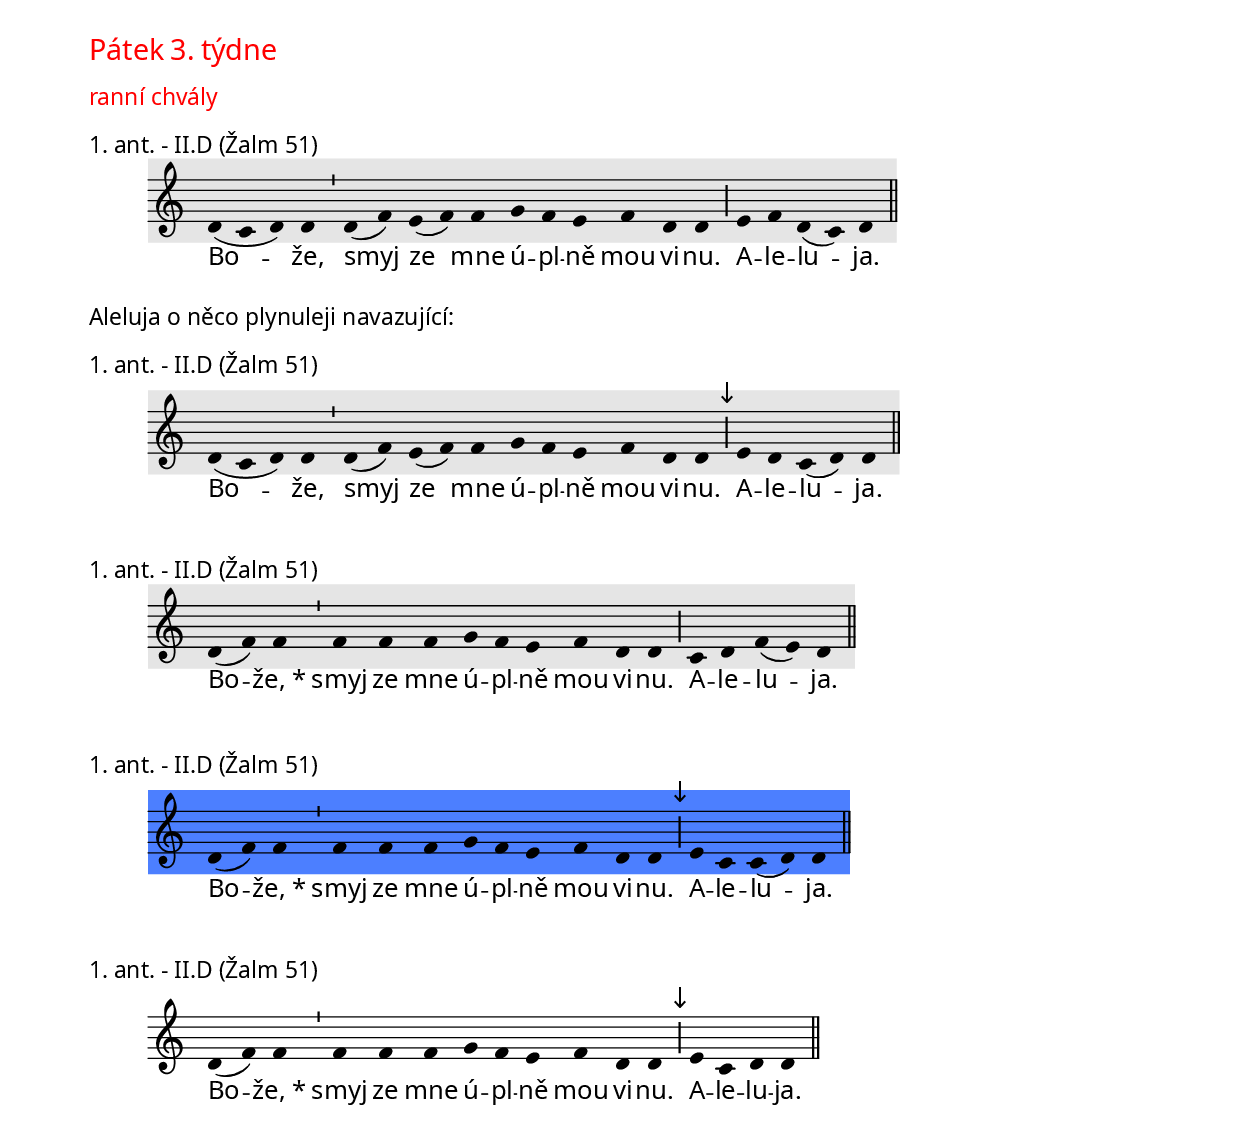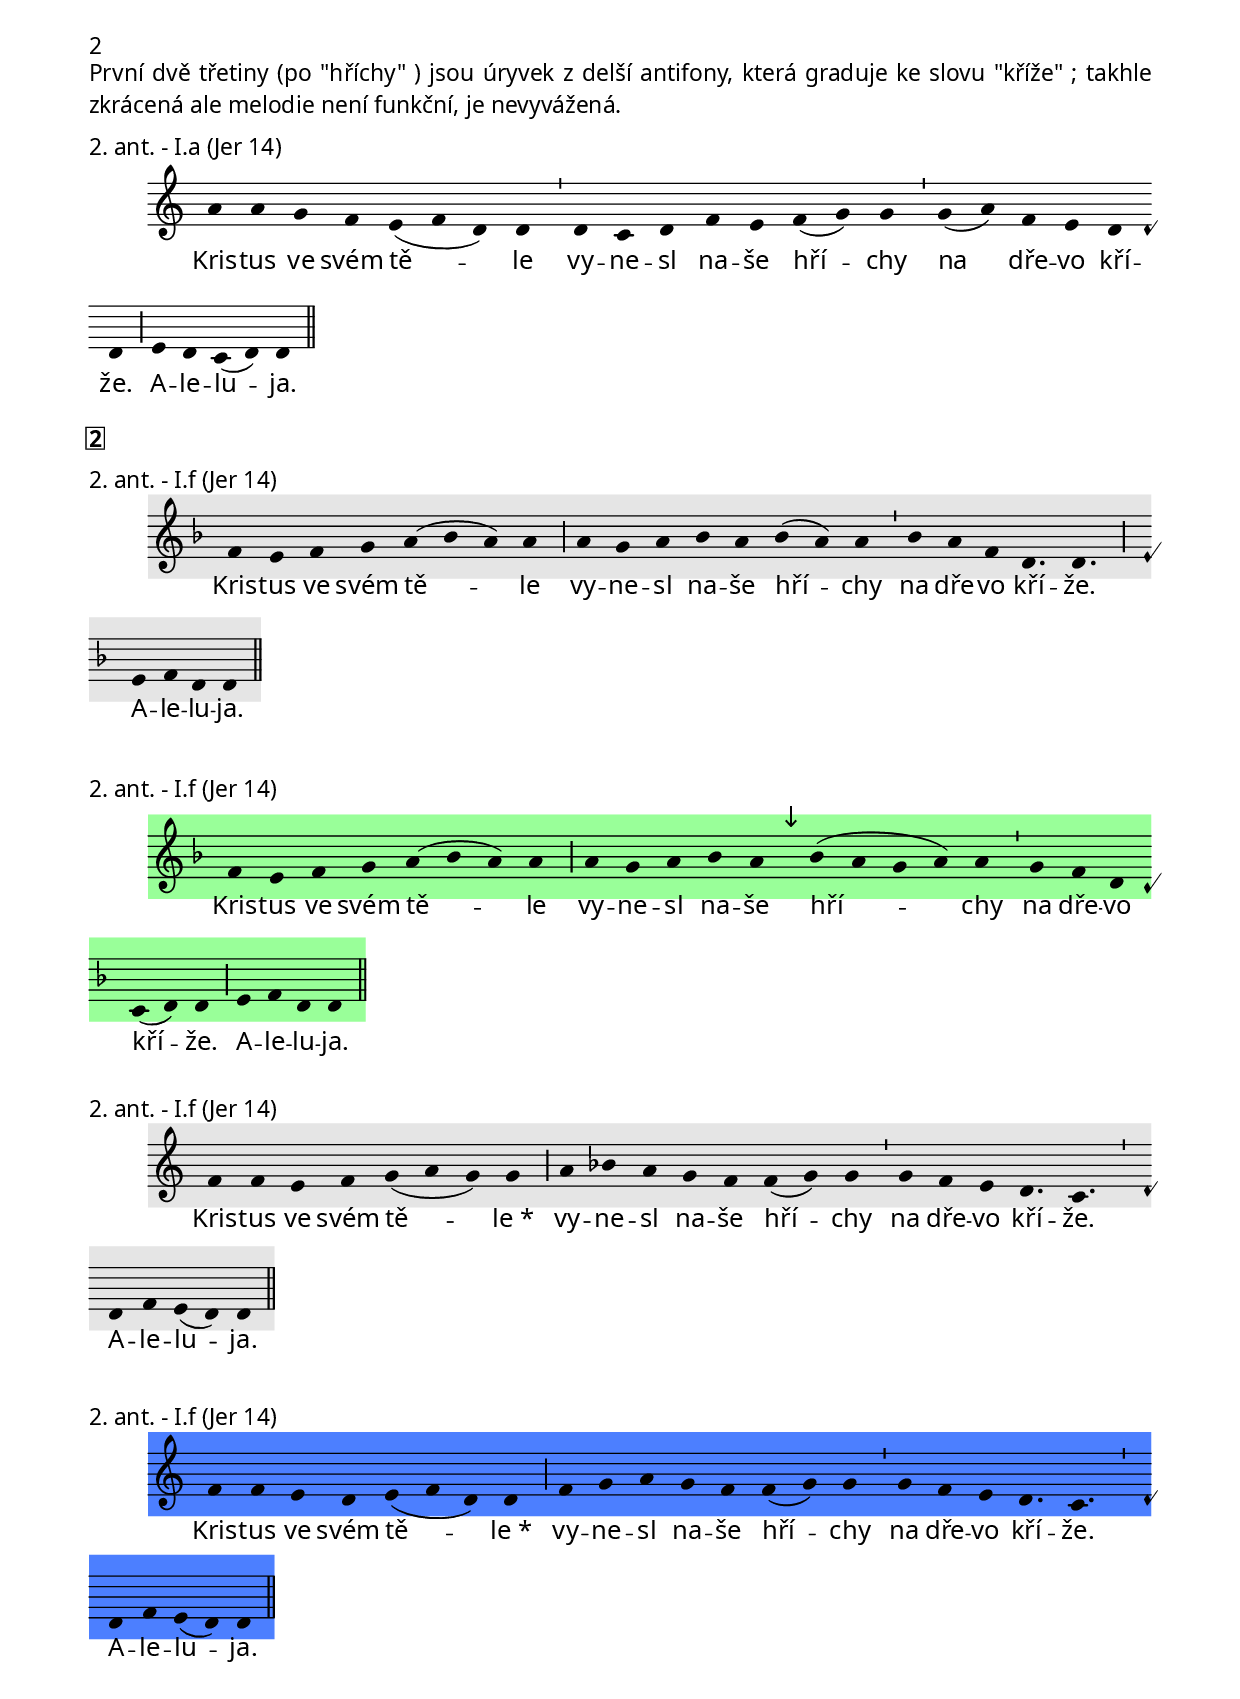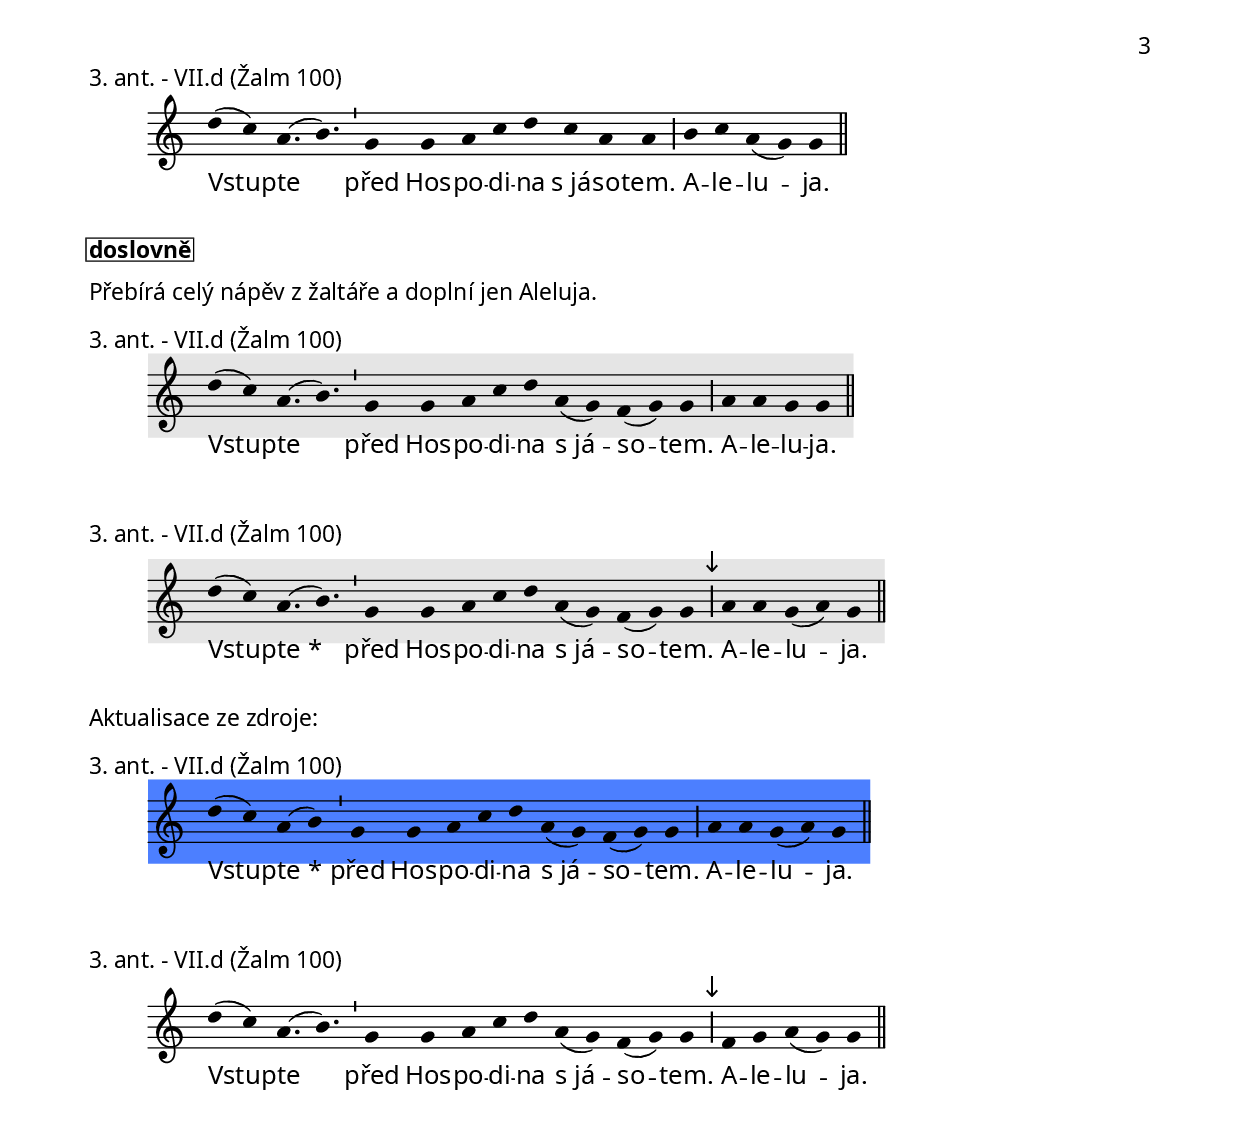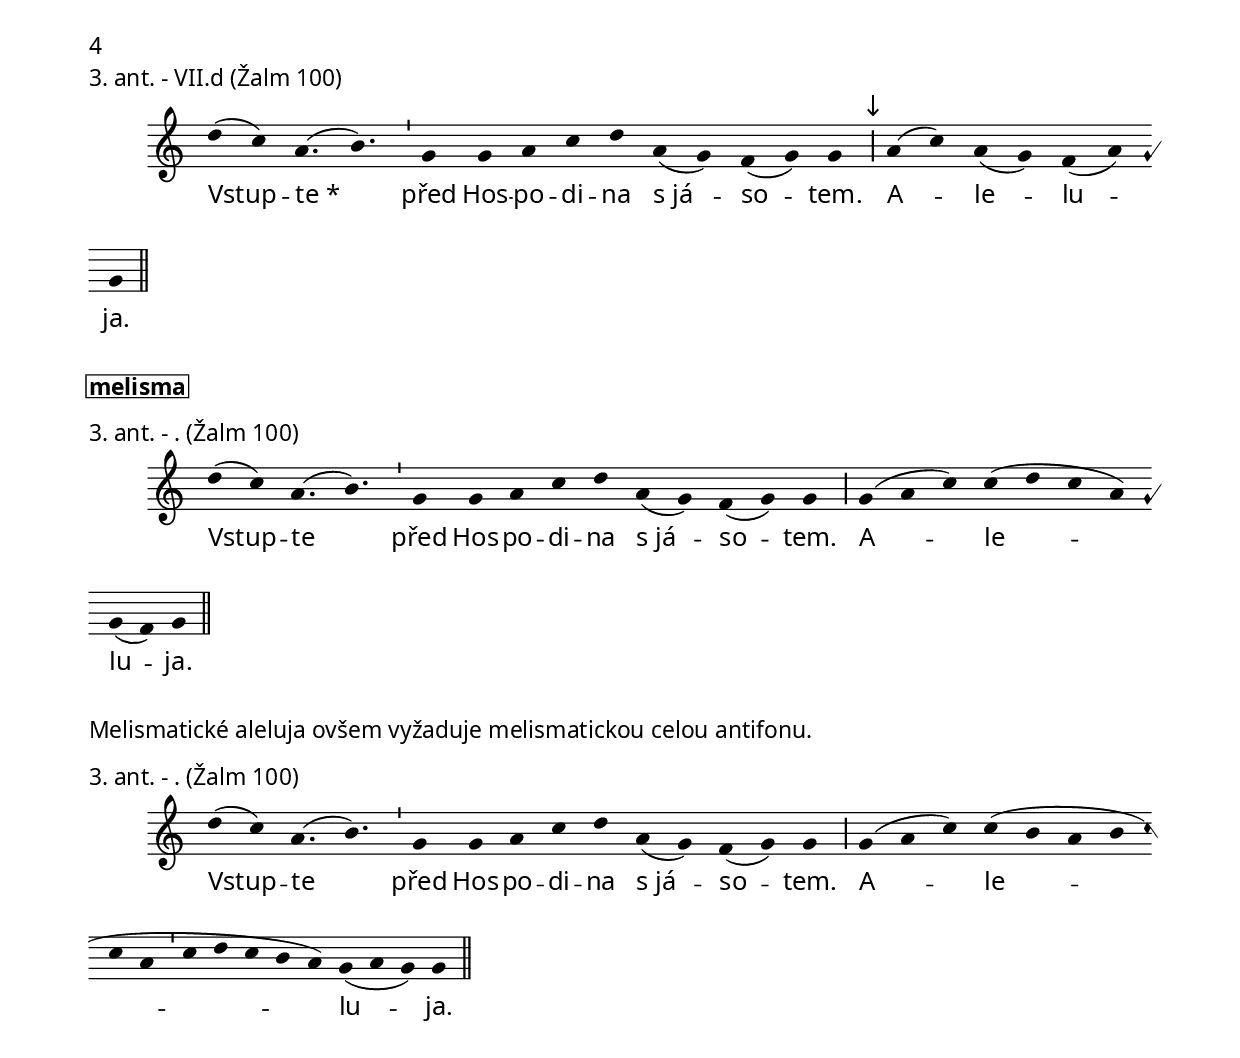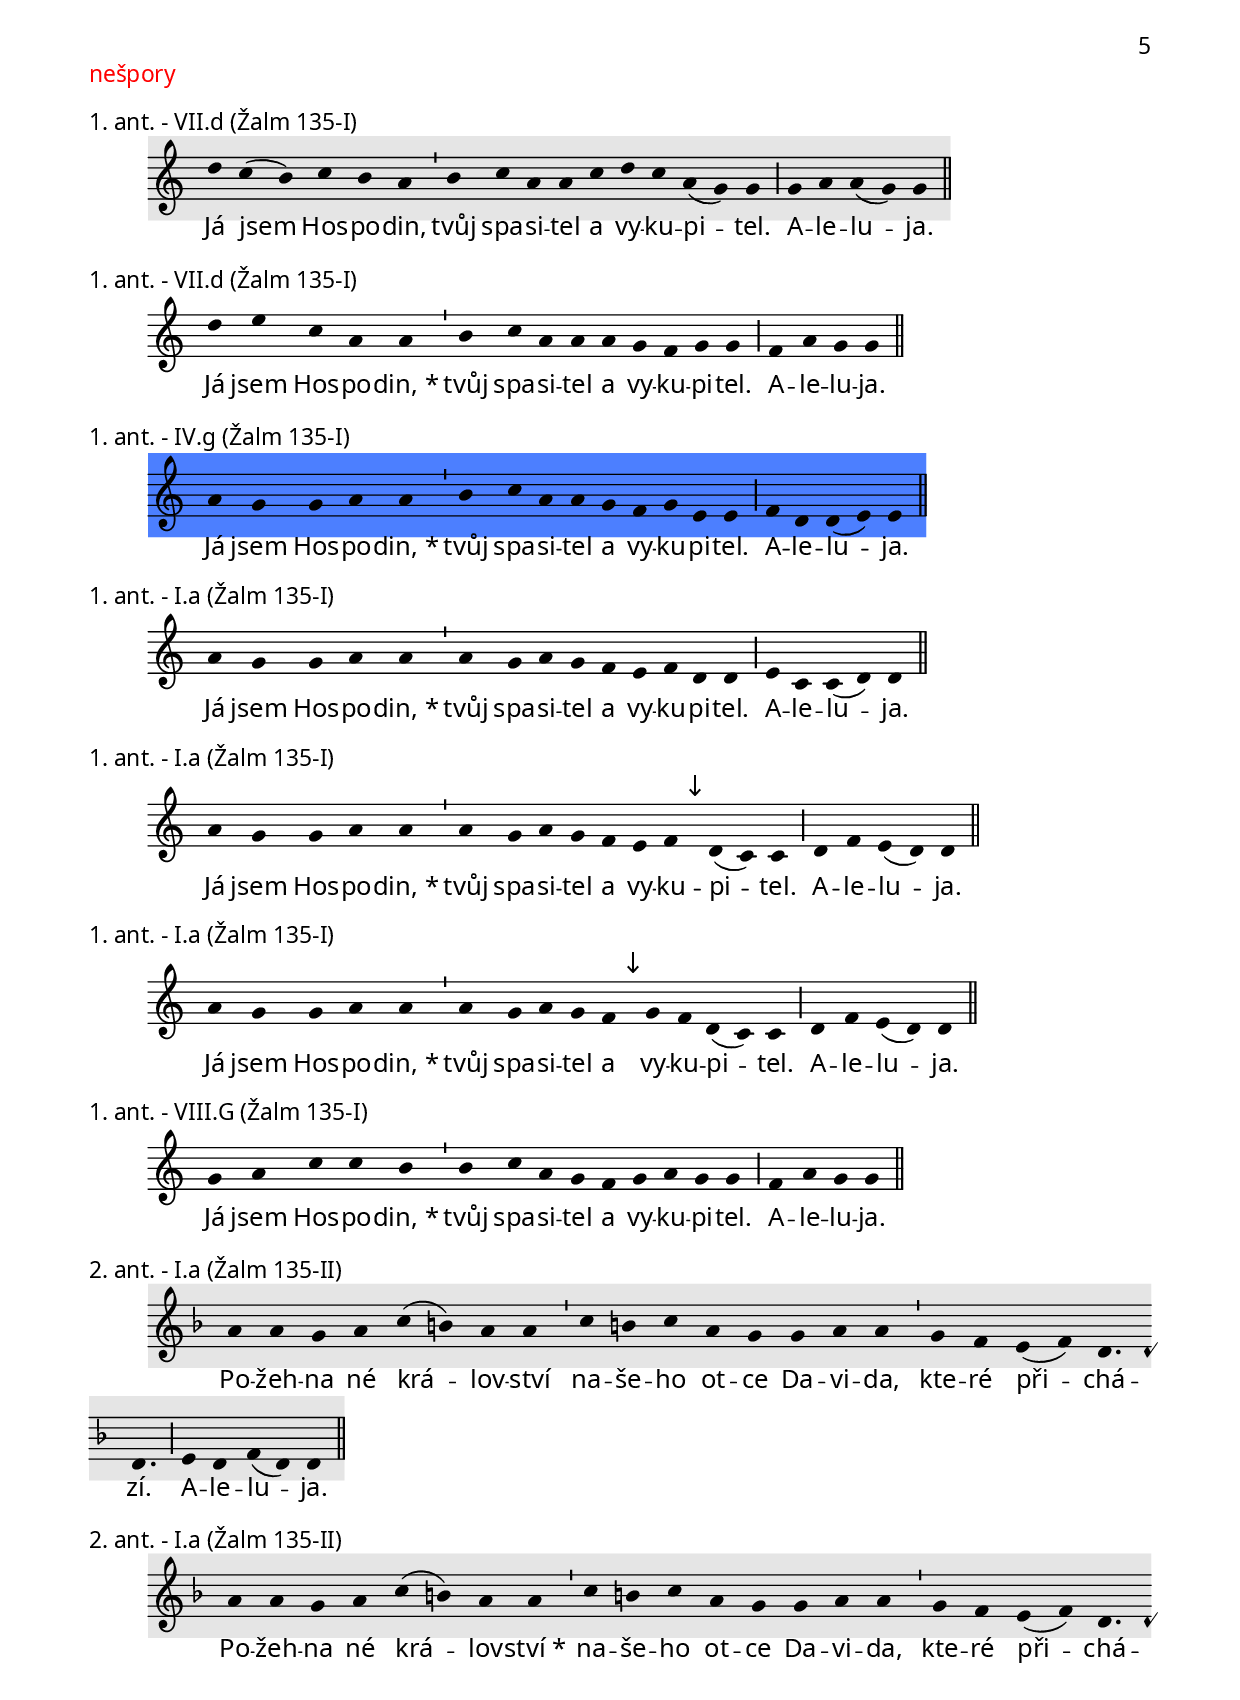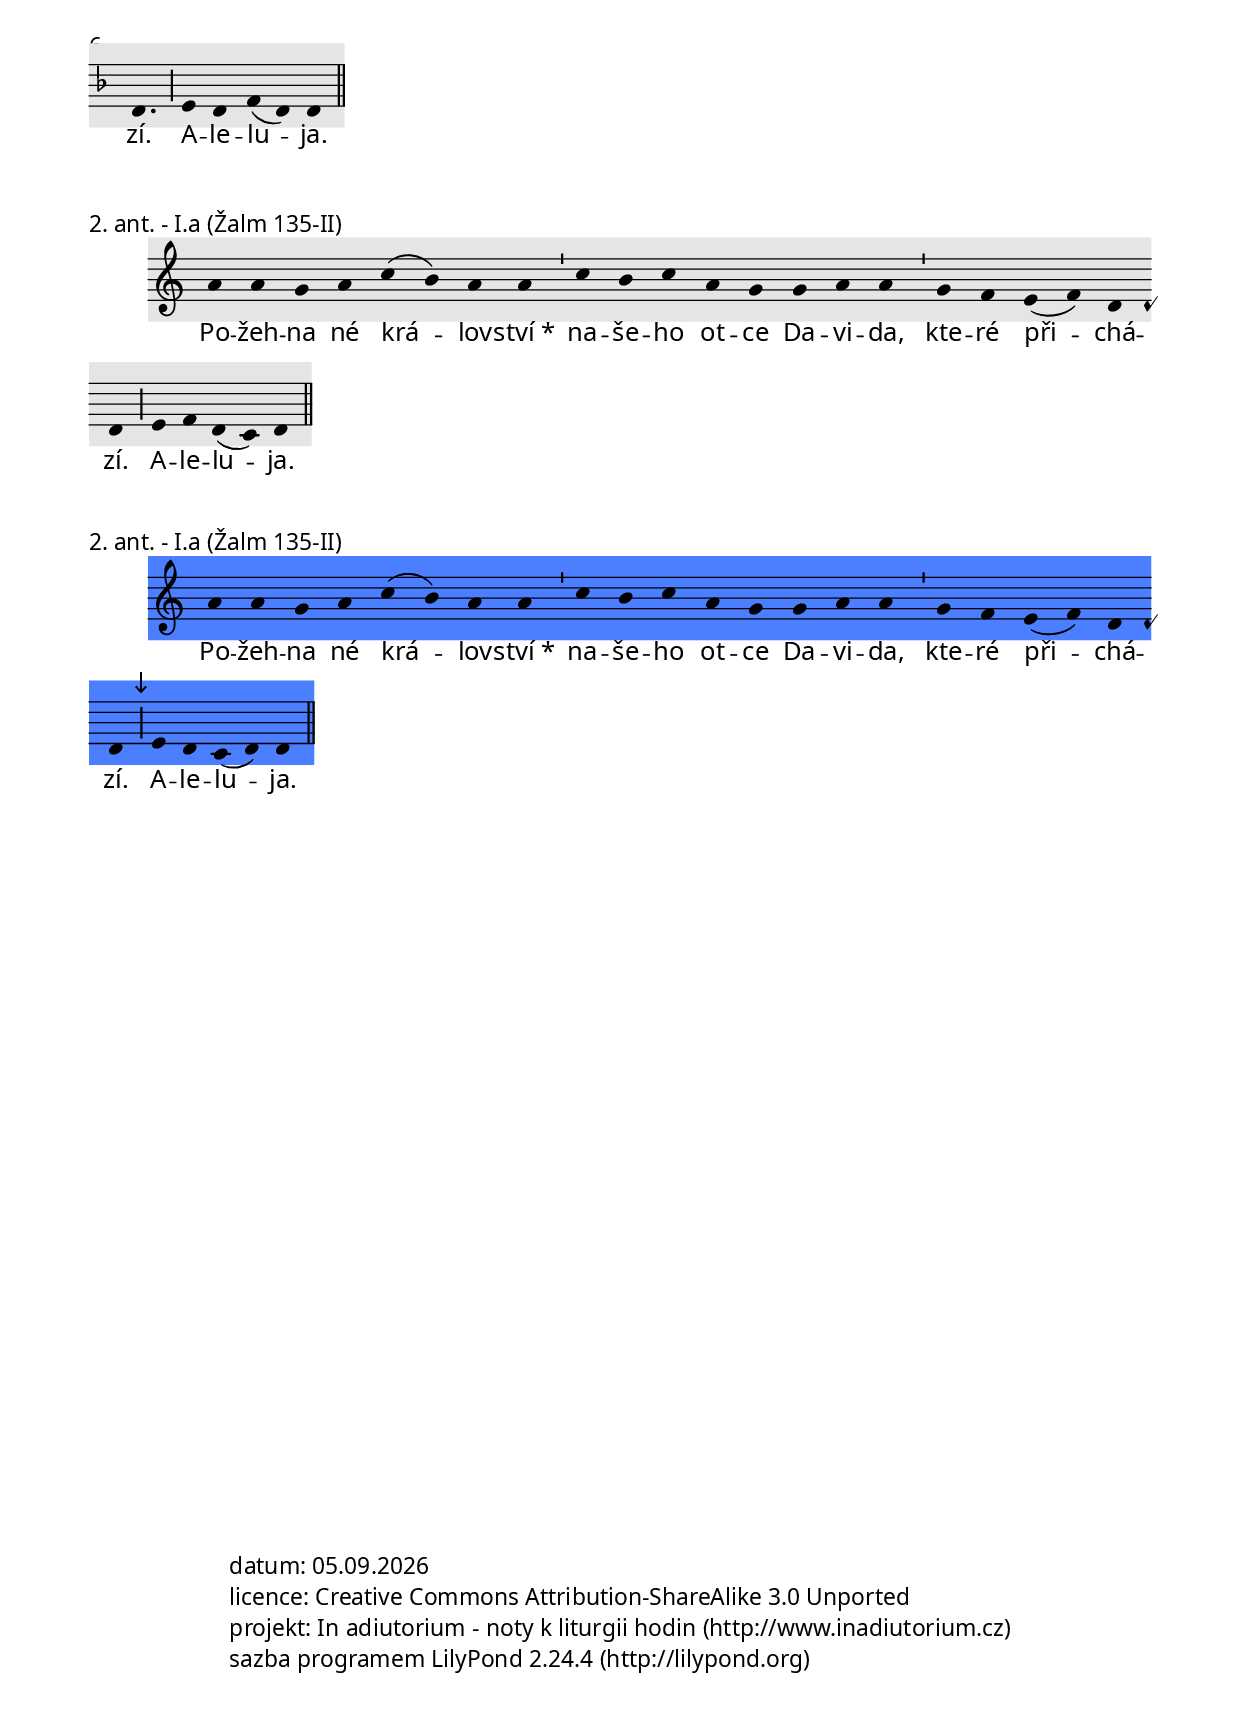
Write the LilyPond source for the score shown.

\include "../spolecne.ly"

\markup {\nadpisDen {Pátek 3. týdne}}

\markup {\nadpisHodinka {"ranní chvály"}}

\score {
  \relative c' {
    \zvyraznovacSedy
    \choralniRezim
    d4( c d) d \barMin
    d( f) e( f) f g f e f d d \barMaior
    e f d( c) d \barFinalis
  }
  \addlyrics {
    Bo -- že,
    smyj ze mne ú -- pl -- ně mou vi -- nu.
    A -- le -- lu -- ja.
  }
  \header {
    quid = "1. ant."
    modus = "II"
    differentia = "D"
    psalmus = "Žalm 51"
    id = ""
    piece = \markup {\sestavTitulek}
  }
}

\markup{Aleluja o něco plynuleji navazující:}

\score {
  \relative c' {
    \zvyraznovacSedy
    \choralniRezim
    d4( c d) d \barMin
    d( f) e( f) f g f e f d d \barMaior
    \mark\sipka e d c( d) d \barFinalis
  }
  \addlyrics {
    Bo -- že,
    smyj ze mne ú -- pl -- ně mou vi -- nu.
    A -- le -- lu -- ja.
  }
  \header {
    quid = "1. ant."
    modus = "II"
    differentia = "D"
    psalmus = "Žalm 51"
    id = "rch-a1"
    piece = \markup {\sestavTitulek}
  }
}

\score {
  \relative c' {
    \zvyraznovacSedy
    \choralniRezim
    d4( f) f \barMin
    f f f g f e f d d \barMaior
    c d f( e) d \barFinalis
  }
  \addlyrics {
    Bo -- že,_*
    smyj ze mne ú -- pl -- ně mou vi -- nu.
    A -- le -- lu -- ja.
  }
  \header {
    quid = "1. ant."
    modus = "II"
    differentia = "D"
    psalmus = "Žalm 51"
    id = "rch-a1"
    piece = \markup {\sestavTitulek}
  }
}

\score {
  \relative c' {
    \zvyraznovacModry
    \choralniRezim
    d4( f) f \barMin
    f f f g f e f d d \barMaior
    \mark\sipka e c c( d) d \barFinalis
  }
  \addlyrics {
    Bo -- že,_*
    smyj ze mne ú -- pl -- ně mou vi -- nu.
    A -- le -- lu -- ja.
  }
  \header {
    quid = "1. ant."
    modus = "II"
    differentia = "D"
    psalmus = "Žalm 51"
    id = "rch-a1"
    piece = \markup {\sestavTitulek}
  }
}

\score {
  \relative c' {
    \choralniRezim
    d4( f) f \barMin
    f f f g f e f d d \barMaior
    \mark\sipka e c d d \barFinalis
  }
  \addlyrics {
    Bo -- že,_*
    smyj ze mne ú -- pl -- ně mou vi -- nu.
    A -- le -- lu -- ja.
  }
  \header {
    quid = "1. ant."
    modus = "II"
    differentia = "D"
    psalmus = "Žalm 51"
    id = "rch-a1"
    piece = \markup {\sestavTitulek}
  }
}

\pageBreak

\markup\justify{První dvě třetiny (po "\"hříchy\"") jsou úryvek z delší antifony, která
graduje ke slovu "\"kříže\""; takhle zkrácená ale melodie není
funkční, je nevyvážená.}

\score {
  \relative c'' {
    \choralniRezim
    a4 a g4 f e( f d) d \barMin
    d c d f e f( g) g \barMin g( a) f e d d \barMaior
    e d c( d) d \barFinalis
  }
  \addlyrics {
    Kris -- tus ve svém tě -- le
    vy -- ne -- sl na -- še hří -- chy na dře -- vo kří -- že.
    A -- le -- lu -- ja.
  }
  \header {
    quid = "2. ant."
    modus = "I"
    differentia = "a"
    psalmus = "Jer 14"
    id = ""
    fons = "Svatý týden - Květná neděle - 2. nešp. - 3.ant. (první část, upravena)"
    piece = \markup {\sestavTitulek}
  }
}

\markup\nadpisSkupiny{2}

\score {
  \relative c' {
    \zvyraznovacSedy
    \choralniRezim
    \key f \major
    f4 e f g a( bes a) a \barMaior
    a g a bes a bes( a) a \barMin
    bes a f d4. d \barMaior
    e4 f d d \barFinalis
  }
  \addlyrics {
    Kris -- tus ve svém tě -- le
    vy -- ne -- sl na -- še hří -- chy
    na dře -- vo kří -- že.
    A -- le -- lu -- ja.
  }
  \header {
    quid = "2. ant."
    modus = "I"
    differentia = "f"
    psalmus = "Jer 14"
    placet = "netypický závěr; nepříliš zpěvná"
    id = "rch-a2"
    piece = \markup {\sestavTitulek}
  }
}

\score {
  \relative c' {
    \zvyraznovacZelenyII
    \choralniRezim
    \key f \major
    f4 e f g a( bes a) a \barMaior
    a g a bes a \mark\sipka bes( a g a) a \barMin
    g f d c( d) d \barMaior
    e4 f d d \barFinalis
  }
  \addlyrics {
    Kris -- tus ve svém tě -- le
    vy -- ne -- sl na -- še hří -- chy
    na dře -- vo kří -- že.
    A -- le -- lu -- ja.
  }
  \header {
    quid = "2. ant."
    modus = "I"
    differentia = "f"
    psalmus = "Jer 14"
    id = ""
    piece = \markup {\sestavTitulek}
  }
}

\score {
  \relative c' {
    \zvyraznovacSedy
    \choralniRezim
    f4 f e f g( a g) g \barMaior
    a bes a g f f( g) g \barMin
    g f e d4. c \barMin
    d4 f e( d) d \barFinalis
  }
  \addlyrics {
    Kris -- tus ve svém tě -- le_*
    vy -- ne -- sl na -- še hří -- chy
    na dře -- vo kří -- že.
    A -- le -- lu -- ja.
  }
  \header {
    quid = "2. ant."
    modus = "I"
    differentia = "f"
    psalmus = "Jer 14"
    id = "rch-a2"
    piece = \markup {\sestavTitulek}
  }
}

\score {
  \relative c' {
    \zvyraznovacModry
    \choralniRezim
    f4 f e d e( f d) d \barMaior
    f g a g f f( g) g \barMin
    g f e d4. c \barMin
    d4 f e( d) d \barFinalis
  }
  \addlyrics {
    Kris -- tus ve svém tě -- le_*
    vy -- ne -- sl na -- še hří -- chy
    na dře -- vo kří -- že.
    A -- le -- lu -- ja.
  }
  \header {
    quid = "2. ant."
    modus = "I"
    differentia = "f"
    psalmus = "Jer 14"
    id = "rch-a2"
    piece = \markup {\sestavTitulek}
  }
}

\pageBreak

\score {
  \relative c'' {
    \choralniRezim
    d4( c) a4.( b) \barMin g4 g a c d c a a \barMaior
    b c a( g) g \barFinalis
  }
  \addlyrics {
    Vstup -- te před Hos -- po -- di -- na s_já -- so -- tem.
    A -- le -- lu -- ja.
  }
  \header {
    quid = "3. ant."
    modus = "VII"
    differentia = "d"
    psalmus = "Žalm 100"
    id = ""
    fons = "žaltář, pátek 1.t., rch, 3.ant.; upraveno"
    piece = \markup {\sestavTitulek}
  }
}

\markup\nadpisSkupiny{doslovně}
\markup{Přebírá celý nápěv z žaltáře a doplní jen Aleluja.}

\score {
  \relative c'' {
    \zvyraznovacSedy
    \choralniRezim
    d4( c) a4.( b) \barMin g4 g a c d a( g) f( g) g \barMaior
    a a g g \barFinalis
  }
  \addlyrics {
    Vstup -- te před Hos -- po -- di -- na s_já -- so -- tem.
    A -- le -- lu -- ja.
  }
  \header {
    quid = "3. ant."
    modus = "VII"
    differentia = "d"
    psalmus = "Žalm 100"
    id = "rch-a3"
    piece = \markup {\sestavTitulek}
  }
}

\score {
  \relative c'' {
    \zvyraznovacSedy
    \choralniRezim
    d4( c) a4.( b) \barMin g4 g a c d a( g) f( g) g \barMaior
    \mark\sipka a a g( a) g \barFinalis
  }
  \addlyrics {
    Vstup -- te_* před Hos -- po -- di -- na s_já -- so -- tem.
    A -- le -- lu -- ja.
  }
  \header {
    quid = "3. ant."
    modus = "VII"
    differentia = "d"
    psalmus = "Žalm 100"
    id = "rch-a3"
    fial = "antifony/tyden1_6patek.ly#rch-ant3?+aleluja"
    piece = \markup {\sestavTitulek}
  }
}

\markup{Aktualisace ze zdroje:}

\score {
  \relative c'' {
    \zvyraznovacModry
    \choralniRezim
    d4( c) a( b) \barMin
    g g a c d a( g) f( g) g \barMaior
    a a g( a) g \barFinalis
  }
  \addlyrics {
    Vstup -- te_* před Hos -- po -- di -- na s_já -- so -- tem.
    A -- le -- lu -- ja.
  }
  \header {
    quid = "3. ant."
    modus = "VII"
    differentia = "d"
    psalmus = "Žalm 100"
    id = "rch-a3"
    fial = "antifony/tyden1_6patek.ly#rch-ant3?+aleluja"
    piece = \markup {\sestavTitulek}
  }
}

\score {
  \relative c'' {
    \choralniRezim
    d4( c) a4.( b) \barMin g4 g a c d a( g) f( g) g \barMaior
    \mark\sipka f g a( g) g \barFinalis
  }
  \addlyrics {
    Vstup -- te před Hos -- po -- di -- na s_já -- so -- tem.
    A -- le -- lu -- ja.
  }
  \header {
    quid = "3. ant."
    modus = "VII"
    differentia = "d"
    psalmus = "Žalm 100"
    id = ""
    piece = \markup {\sestavTitulek}
  }
}

\score {
  \relative c'' {
    \choralniRezim
    d4( c) a4.( b) \barMin
    g4 g a c d a( g) f( g) g \barMaior
    \mark\sipka a( c) a( g) f( a) g \barFinalis
  }
  \addlyrics {
    Vstup -- te_*
    před Hos -- po -- di -- na s_já -- so -- tem.
    A -- le -- lu -- ja.
  }
  \header {
    quid = "3. ant."
    modus = "VII"
    differentia = "d"
    psalmus = "Žalm 100"
    id = "rch-a3"
    fial = "antifony/tyden1_6patek.ly#rch-ant3?+aleluja"
    piece = \markup {\sestavTitulek}
  }
}

\markup\nadpisSkupiny{melisma}

\score {
  \relative c'' {
    \choralniRezim
    d4( c) a4.( b) \barMin g4 g a c d a( g) f( g) g \barMaior
    g( a c) c( d c a) g( f) g \barFinalis
  }
  \addlyrics {
    Vstup -- te před Hos -- po -- di -- na s_já -- so -- tem.
    A -- le -- lu -- ja.
  }
  \header {
    quid = "3. ant."
    modus = ""
    differentia = ""
    psalmus = "Žalm 100"
    id = ""
    piece = \markup {\sestavTitulek}
  }
}

\markup{Melismatické aleluja ovšem vyžaduje melismatickou celou antifonu.}

\score {
  \relative c'' {
    \choralniRezim
    d4( c) a4.( b) \barMin g4 g a c d a( g) f( g) g \barMaior
    g( a c) c( b a b c a \barMin c d c b a) g( a g) g \barFinalis
  }
  \addlyrics {
    Vstup -- te před Hos -- po -- di -- na s_já -- so -- tem.
    A -- le -- lu -- ja.
  }
  \header {
    quid = "3. ant."
    modus = ""
    differentia = ""
    psalmus = "Žalm 100"
    id = ""
    piece = \markup {\sestavTitulek}
  }
}

\pageBreak

\markup {\nadpisHodinka {"nešpory"}}

\score {
  \relative c'' {
    \zvyraznovacSedy
    \choralniRezim
    d4 c( b) c b a \barMin
    b c a a c d c a( g) g \barMaior
    g a a( g) g \barFinalis
  }
  \addlyrics {
    Já jsem Hos -- po -- din,
    tvůj spa -- si -- tel a vy -- ku -- pi -- tel.
    A -- le -- lu -- ja.
  }
  \header {
    quid = "1. ant."
    modus = "VII"
    differentia = "d"
    psalmus = "Žalm 135-I"
    id = ""
    piece = \markup {\sestavTitulek}
  }
}

\score {
  \relative c'' {
    \choralniRezim
    d4 e c a a \barMin
    b c a a a g f g g \barMaior
    f a g g \barFinalis
  }
  \addlyrics {
    Já jsem Hos -- po -- din,_*
    tvůj spa -- si -- tel a vy -- ku -- pi -- tel.
    A -- le -- lu -- ja.
  }
  \header {
    quid = "1. ant."
    modus = "VII"
    differentia = "d"
    psalmus = "Žalm 135-I"
    id = "ne-a1"
    piece = \markup {\sestavTitulek}
  }
}

\score {
  \relative c'' {
    \zvyraznovacModry
    \choralniRezim
    a4 g g a a \barMin
    b c a a g f g e e \barMaior
    f d d( e) e \barFinalis
  }
  \addlyrics {
    Já jsem Hos -- po -- din,_*
    tvůj spa -- si -- tel a vy -- ku -- pi -- tel.
    A -- le -- lu -- ja.
  }
  \header {
    quid = "1. ant."
    modus = "IV"
    differentia = "g"
    psalmus = "Žalm 135-I"
    id = "ne-a1"
    piece = \markup {\sestavTitulek}
  }
}

\score {
  \relative c'' {
    \choralniRezim
    a4 g g a a \barMin
    a g a g f e f d d \barMaior
    e c c( d) d \barFinalis
  }
  \addlyrics {
    Já jsem Hos -- po -- din,_*
    tvůj spa -- si -- tel a vy -- ku -- pi -- tel.
    A -- le -- lu -- ja.
  }
  \header {
    quid = "1. ant."
    modus = "I"
    differentia = "a"
    psalmus = "Žalm 135-I"
    id = "ne-a1"
    piece = \markup {\sestavTitulek}
  }
}

\score {
  \relative c'' {
    \choralniRezim
    a4 g g a a \barMin
    a g a g f e f \mark\sipka d( c) c \barMaior
    d f e( d) d \barFinalis
  }
  \addlyrics {
    Já jsem Hos -- po -- din,_*
    tvůj spa -- si -- tel a vy -- ku -- pi -- tel.
    A -- le -- lu -- ja.
  }
  \header {
    quid = "1. ant."
    modus = "I"
    differentia = "a"
    psalmus = "Žalm 135-I"
    id = "ne-a1"
    piece = \markup {\sestavTitulek}
  }
}

\score {
  \relative c'' {
    \choralniRezim
    a4 g g a a \barMin
    a g a g f \mark\sipka g f d( c) c \barMaior
    d f e( d) d \barFinalis
  }
  \addlyrics {
    Já jsem Hos -- po -- din,_*
    tvůj spa -- si -- tel a vy -- ku -- pi -- tel.
    A -- le -- lu -- ja.
  }
  \header {
    quid = "1. ant."
    modus = "I"
    differentia = "a"
    psalmus = "Žalm 135-I"
    id = "ne-a1"
    piece = \markup {\sestavTitulek}
  }
}

\score {
  \relative c'' {
    \choralniRezim
    g4 a c c b \barMin
    b c a g f g a g g \barMaior
    f a g g \barFinalis
  }
  \addlyrics {
    Já jsem Hos -- po -- din,_*
    tvůj spa -- si -- tel a vy -- ku -- pi -- tel.
    A -- le -- lu -- ja.
  }
  \header {
    quid = "1. ant."
    modus = "VIII"
    differentia = "G"
    psalmus = "Žalm 135-I"
    id = "ne-a1"
    piece = \markup {\sestavTitulek}
  }
}

\score {
  \relative c' {
    \zvyraznovacSedy
    \choralniRezim
    \key f \major
    a'4 a g a c( b) a a \barMin c b c a g g a a \barMin
    g f e( f) d4. d \barMaior
    e4 d f( d) d \barFinalis
  }
  \addlyrics {
    Po -- žeh -- na né krá -- lov -- ství
    na -- še -- ho ot -- ce Da -- vi -- da,
    kte -- ré při -- chá -- zí.
    A -- le -- lu -- ja.
  }
  \header {
    quid = "2. ant."
    modus = "I"
    differentia = "a"
    psalmus = "Žalm 135-II"
    id = ""
    fons = "Květná neděle, ad Benedictus, poslední část."
    piece = \markup {\sestavTitulek}
  }
}

\score {
  \relative c' {
    \zvyraznovacSedy
    \choralniRezim
    \key f \major
    a'4 a g a c( b) a a \barMin c b c a g g a a \barMin
    g f e( f) d4. d \barMaior
    e4 d f( d) d \barFinalis
  }
  \addlyrics {
    Po -- žeh -- na né krá -- lov -- ství_*
    na -- še -- ho ot -- ce Da -- vi -- da,
    kte -- ré při -- chá -- zí.
    A -- le -- lu -- ja.
  }
  \header {
    quid = "2. ant."
    modus = "I"
    differentia = "a"
    psalmus = "Žalm 135-II"
    id = "ne-a2"
    placet = "aleluja lépe"
    fial = "pust_svatytyden.ly#ne-rch-aben-B?cast&+aleluja"
    piece = \markup {\sestavTitulek}
  }
}

\score {
  \relative c' {
    \zvyraznovacSedy
    \choralniRezim
    a'4 a g a c( b) a a \barMin c b c a g g a a \barMin
    g f e( f) d d \barMaior
    e f d( c) d \barFinalis
  }
  \addlyrics {
    Po -- žeh -- na né krá -- lov -- ství_*
    na -- še -- ho ot -- ce Da -- vi -- da,
    kte -- ré při -- chá -- zí.
    A -- le -- lu -- ja.
  }
  \header {
    quid = "2. ant."
    modus = "I"
    differentia = "a"
    psalmus = "Žalm 135-II"
    id = "ne-a2"
    fial = "pust_svatytyden.ly#ne-rch-aben-B?cast&+aleluja"
    piece = \markup {\sestavTitulek}
  }
}

\score {
  \relative c' {
    \zvyraznovacModry
    \choralniRezim
    a'4 a g a c( b) a a \barMin c b c a g g a a \barMin
    g f e( f) d d \barMaior
    \mark\sipka e d c( d) d \barFinalis
  }
  \addlyrics {
    Po -- žeh -- na né krá -- lov -- ství_*
    na -- še -- ho ot -- ce Da -- vi -- da,
    kte -- ré při -- chá -- zí.
    A -- le -- lu -- ja.
  }
  \header {
    quid = "2. ant."
    modus = "I"
    differentia = "a"
    psalmus = "Žalm 135-II"
    id = "ne-a2"
    fial = "pust_svatytyden.ly#ne-rch-aben-B?+aleluja&konec"
    piece = \markup {\sestavTitulek}
  }
}
